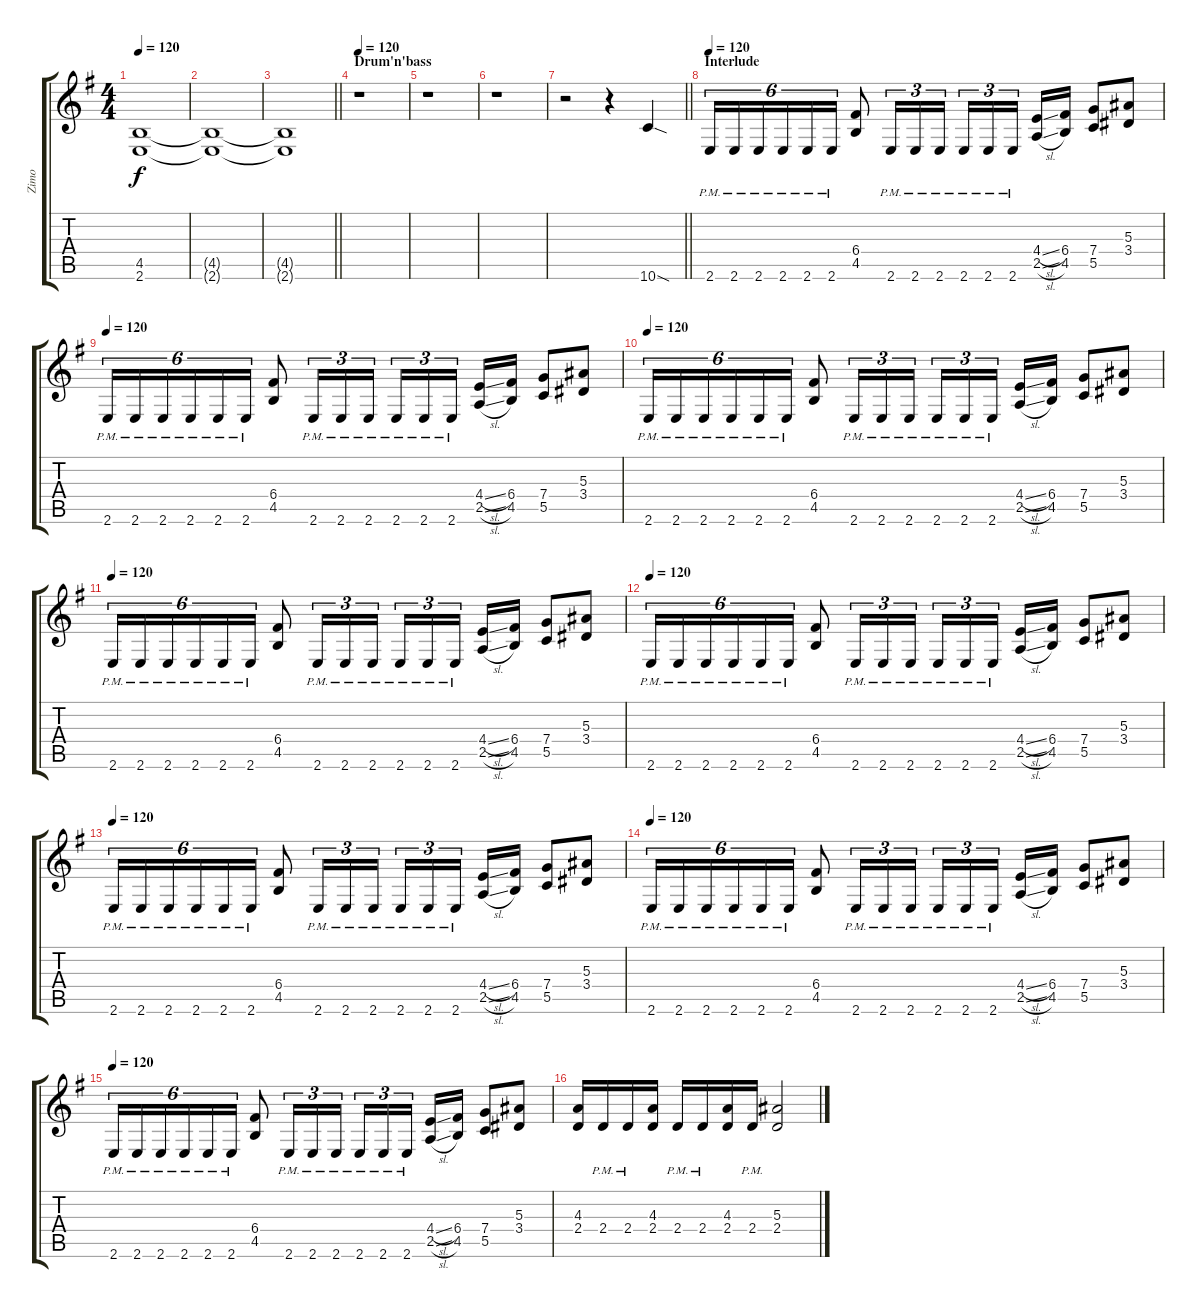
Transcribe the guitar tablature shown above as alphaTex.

\track ("Zimo" "Zimo") {instrument distortionguitar}
\staff {score tabs}
\tuning (D4 A3 F3 C3 G2 D2) {hide}
\ts (4 4)
\tempo 120
\clef g2
\ks eminor
(4.5{t} 2.6{t}).1{dy f} |
(4.5{t} 2.6{t}).1 |
\barLineRight lightlight
(4.5{t} 2.6{t}).1 |
\section ("" "Drum'n'bass")
\tempo 120
r.1{volume 13} |
r.1 |
r.1 |
\barLineRight lightlight
r.2 r.4 10.6{sod}.4 |
\section ("" "Interlude")
\tempo 120
2.6{pm}.16{tu (6 4)} 2.6{pm}.16{tu (6 4)} 2.6{pm}.16{tu (6 4)} 2.6{pm}.16{tu (6 4)} 2.6{pm}.16{tu (6 4)} 2.6{pm}.16{tu (6 4)} (6.4 4.5).8 2.6{pm}.16{tu (3 2)} 2.6{pm}.16{tu (3 2)} 2.6{pm}.16{tu (3 2)} 2.6{pm}.16{tu (3 2)} 2.6{pm}.16{tu (3 2)} 2.6{pm}.16{tu (3 2)} (4.4{sl} 2.5{sl}).16 (6.4 4.5).16 (7.4 5.5).8 (5.3 3.4).8 |
\tempo 120
2.6{pm}.16{tu (6 4)} 2.6{pm}.16{tu (6 4)} 2.6{pm}.16{tu (6 4)} 2.6{pm}.16{tu (6 4)} 2.6{pm}.16{tu (6 4)} 2.6{pm}.16{tu (6 4)} (6.4 4.5).8 2.6{pm}.16{tu (3 2)} 2.6{pm}.16{tu (3 2)} 2.6{pm}.16{tu (3 2)} 2.6{pm}.16{tu (3 2)} 2.6{pm}.16{tu (3 2)} 2.6{pm}.16{tu (3 2)} (4.4{sl} 2.5{sl}).16 (6.4 4.5).16 (7.4 5.5).8 (5.3 3.4).8 |
\tempo 120
2.6{pm}.16{tu (6 4)} 2.6{pm}.16{tu (6 4)} 2.6{pm}.16{tu (6 4)} 2.6{pm}.16{tu (6 4)} 2.6{pm}.16{tu (6 4)} 2.6{pm}.16{tu (6 4)} (6.4 4.5).8 2.6{pm}.16{tu (3 2)} 2.6{pm}.16{tu (3 2)} 2.6{pm}.16{tu (3 2)} 2.6{pm}.16{tu (3 2)} 2.6{pm}.16{tu (3 2)} 2.6{pm}.16{tu (3 2)} (4.4{sl} 2.5{sl}).16 (6.4 4.5).16 (7.4 5.5).8 (5.3 3.4).8 |
\tempo 120
2.6{pm}.16{tu (6 4)} 2.6{pm}.16{tu (6 4)} 2.6{pm}.16{tu (6 4)} 2.6{pm}.16{tu (6 4)} 2.6{pm}.16{tu (6 4)} 2.6{pm}.16{tu (6 4)} (6.4 4.5).8 2.6{pm}.16{tu (3 2)} 2.6{pm}.16{tu (3 2)} 2.6{pm}.16{tu (3 2)} 2.6{pm}.16{tu (3 2)} 2.6{pm}.16{tu (3 2)} 2.6{pm}.16{tu (3 2)} (4.4{sl} 2.5{sl}).16 (6.4 4.5).16 (7.4 5.5).8 (5.3 3.4).8 |
\tempo 120
2.6{pm}.16{tu (6 4)} 2.6{pm}.16{tu (6 4)} 2.6{pm}.16{tu (6 4)} 2.6{pm}.16{tu (6 4)} 2.6{pm}.16{tu (6 4)} 2.6{pm}.16{tu (6 4)} (6.4 4.5).8 2.6{pm}.16{tu (3 2)} 2.6{pm}.16{tu (3 2)} 2.6{pm}.16{tu (3 2)} 2.6{pm}.16{tu (3 2)} 2.6{pm}.16{tu (3 2)} 2.6{pm}.16{tu (3 2)} (4.4{sl} 2.5{sl}).16 (6.4 4.5).16 (7.4 5.5).8 (5.3 3.4).8 |
\tempo 120
2.6{pm}.16{tu (6 4)} 2.6{pm}.16{tu (6 4)} 2.6{pm}.16{tu (6 4)} 2.6{pm}.16{tu (6 4)} 2.6{pm}.16{tu (6 4)} 2.6{pm}.16{tu (6 4)} (6.4 4.5).8 2.6{pm}.16{tu (3 2)} 2.6{pm}.16{tu (3 2)} 2.6{pm}.16{tu (3 2)} 2.6{pm}.16{tu (3 2)} 2.6{pm}.16{tu (3 2)} 2.6{pm}.16{tu (3 2)} (4.4{sl} 2.5{sl}).16 (6.4 4.5).16 (7.4 5.5).8 (5.3 3.4).8 |
\tempo 120
2.6{pm}.16{tu (6 4)} 2.6{pm}.16{tu (6 4)} 2.6{pm}.16{tu (6 4)} 2.6{pm}.16{tu (6 4)} 2.6{pm}.16{tu (6 4)} 2.6{pm}.16{tu (6 4)} (6.4 4.5).8 2.6{pm}.16{tu (3 2)} 2.6{pm}.16{tu (3 2)} 2.6{pm}.16{tu (3 2)} 2.6{pm}.16{tu (3 2)} 2.6{pm}.16{tu (3 2)} 2.6{pm}.16{tu (3 2)} (4.4{sl} 2.5{sl}).16 (6.4 4.5).16 (7.4 5.5).8 (5.3 3.4).8 |
\tempo 120
2.6{pm}.16{tu (6 4)} 2.6{pm}.16{tu (6 4)} 2.6{pm}.16{tu (6 4)} 2.6{pm}.16{tu (6 4)} 2.6{pm}.16{tu (6 4)} 2.6{pm}.16{tu (6 4)} (6.4 4.5).8 2.6{pm}.16{tu (3 2)} 2.6{pm}.16{tu (3 2)} 2.6{pm}.16{tu (3 2)} 2.6{pm}.16{tu (3 2)} 2.6{pm}.16{tu (3 2)} 2.6{pm}.16{tu (3 2)} (4.4{sl} 2.5{sl}).16 (6.4 4.5).16 (7.4 5.5).8 (5.3 3.4).8 |
(4.3 2.4).16 2.4{pm}.16 2.4{pm}.16 (4.3 2.4).16 2.4{pm}.16 2.4{pm}.16 (4.3 2.4).16 2.4{pm}.16 (5.3 2.4).2
